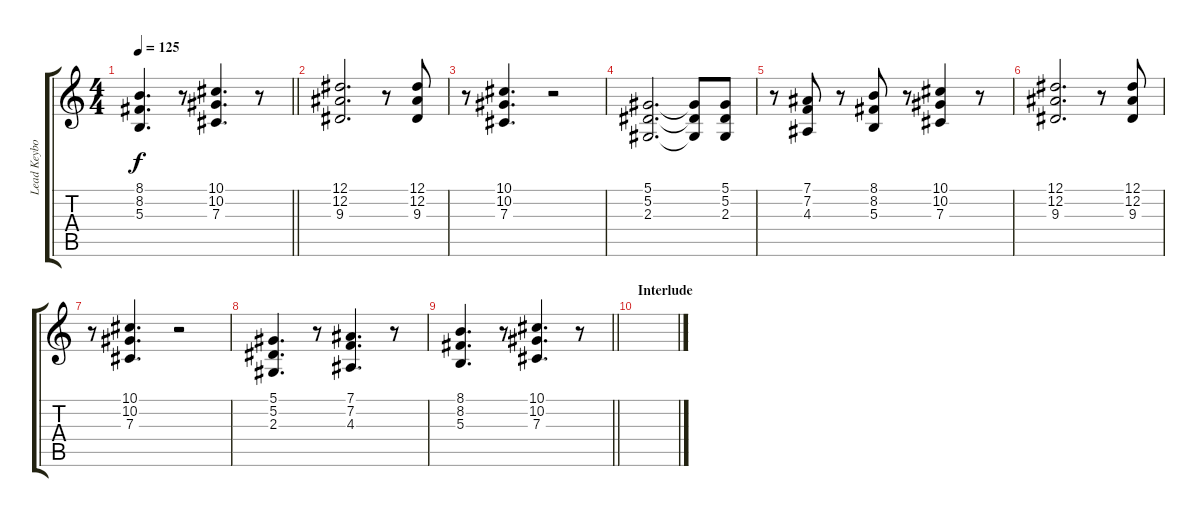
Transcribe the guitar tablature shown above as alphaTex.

\track ("Lead Keyboards" "Lead Keybo") {instrument percussiveorgan}
\staff {score tabs}
\tuning (Eb4 Bb3 Gb3 Db3 Ab2 Eb2) {hide}
\ts (4 4)
\tempo 125
\clef g2
\barLineRight lightlight
\ks c
(8.1 8.2 5.3).4{d dy f} r.8 (10.1 10.2 7.3).4{d} r.8 |
(12.1 12.2 9.3).2{d} r.8 (12.1 12.2 9.3).8 |
r.8 (10.1 10.2 7.3).4{d} r.2 |
(5.1 5.2 2.3).2{d} (5.1{t} 5.2{t} 2.3{t}).8 (5.1 5.2 2.3).8 |
r.8 (7.1 7.2 4.3).8 r.8 (8.1 8.2 5.3).8 r.8 (10.1 10.2 7.3).4 r.8 |
(12.1 12.2 9.3).2{d} r.8 (12.1 12.2 9.3).8 |
r.8 (10.1 10.2 7.3).4{d} r.2 |
(5.1 5.2 2.3).4{d} r.8 (7.1 7.2 4.3).4{d} r.8 |
\barLineRight lightlight
(8.1 8.2 5.3).4{d} r.8 (10.1 10.2 7.3).4{d} r.8 |
\section ("" "Interlude")
